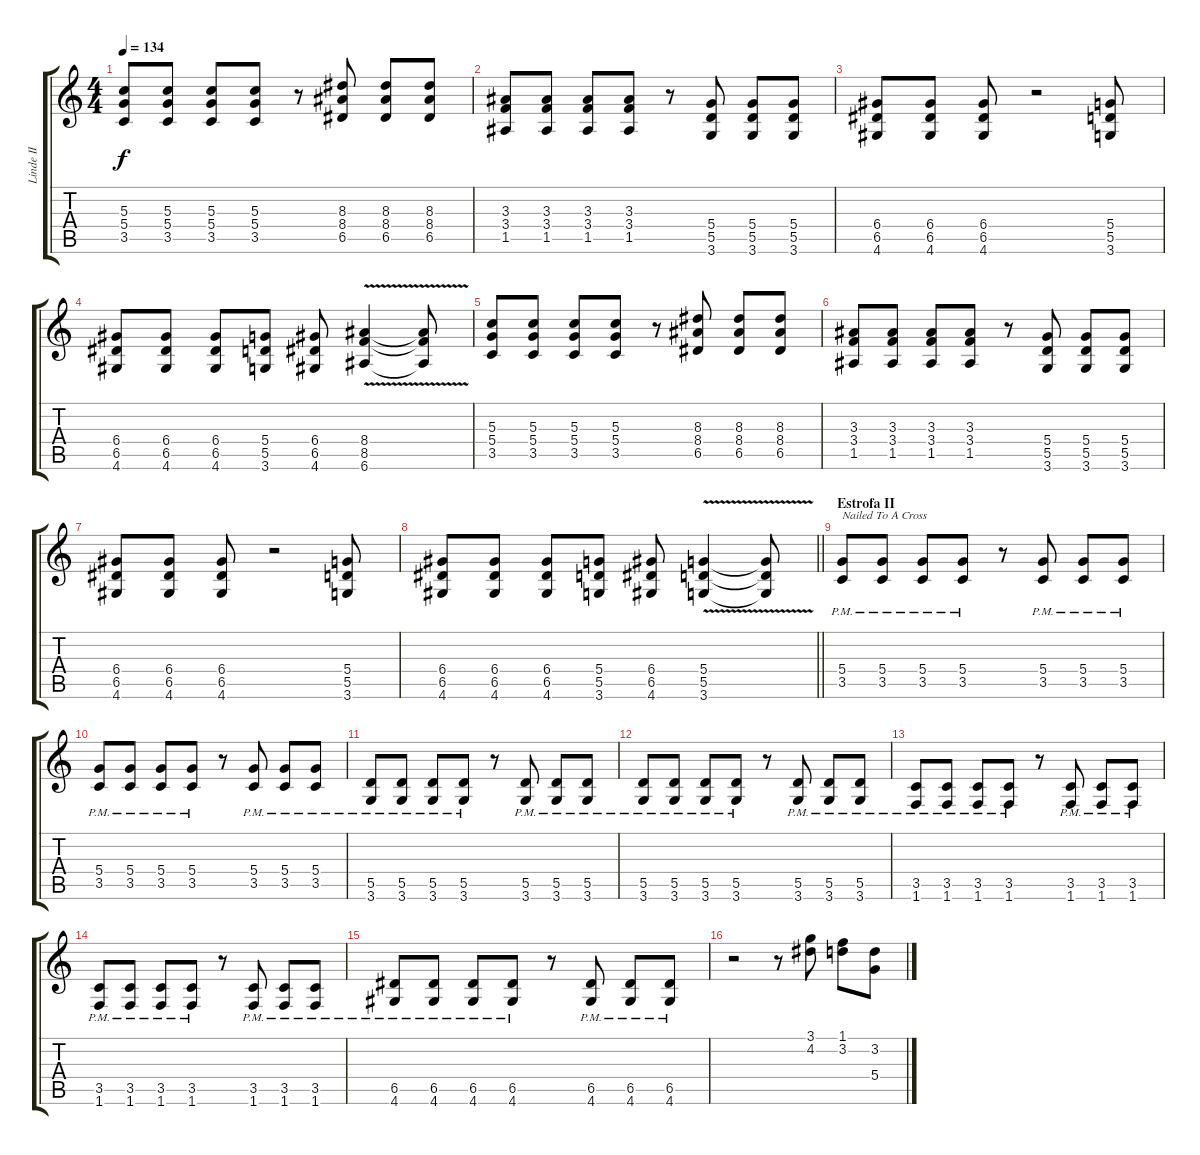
\track ("Linde II" "Linde II") {instrument overdrivenguitar}
\staff {score tabs}
\tuning (E4 B3 G3 D3 A2 E2) {hide}
\ts (4 4)
\tempo 134
\clef g2
\ks c
(5.3 5.4 3.5).8{dy f} (5.3 5.4 3.5).8 (5.3 5.4 3.5).8 (5.3 5.4 3.5).8 r.8 (8.3 8.4 6.5).8 (8.3 8.4 6.5).8 (8.3 8.4 6.5).8 |
(3.3 3.4 1.5).8 (3.3 3.4 1.5).8 (3.3 3.4 1.5).8 (3.3 3.4 1.5).8 r.8 (5.4 5.5 3.6).8 (5.4 5.5 3.6).8 (5.4 5.5 3.6).8 |
(6.4 6.5 4.6).8 (6.4 6.5 4.6).8 (6.4 6.5 4.6).8 r.2 (5.4 5.5 3.6).8 |
(6.4 6.5 4.6).8 (6.4 6.5 4.6).8 (6.4 6.5 4.6).8 (5.4 5.5 3.6).8 (6.4 6.5 4.6).8 (8.4 8.5{v} 6.6).4 (8.4{t} 8.5{t} 6.6{v t}).8 |
(5.3 5.4 3.5).8 (5.3 5.4 3.5).8 (5.3 5.4 3.5).8 (5.3 5.4 3.5).8 r.8 (8.3 8.4 6.5).8 (8.3 8.4 6.5).8 (8.3 8.4 6.5).8 |
(3.3 3.4 1.5).8 (3.3 3.4 1.5).8 (3.3 3.4 1.5).8 (3.3 3.4 1.5).8 r.8 (5.4 5.5 3.6).8 (5.4 5.5 3.6).8 (5.4 5.5 3.6).8 |
(6.4 6.5 4.6).8 (6.4 6.5 4.6).8 (6.4 6.5 4.6).8 r.2 (5.4 5.5 3.6).8 |
\barLineRight lightlight
(6.4 6.5 4.6).8 (6.4 6.5 4.6).8 (6.4 6.5 4.6).8 (5.4 5.5 3.6).8 (6.4 6.5 4.6).8 (5.4 5.5{v} 3.6).4 (5.4{t} 5.5{t} 3.6{v t}).8 |
\section ("" "Estrofa II")
(5.4{pm} 3.5{pm}).8{txt "Nailed To A Cross"} (5.4{pm} 3.5{pm}).8 (5.4{pm} 3.5{pm}).8 (5.4{pm} 3.5{pm}).8 r.8 (5.4{pm} 3.5{pm}).8 (5.4{pm} 3.5{pm}).8 (5.4{pm} 3.5{pm}).8 |
(5.4{pm} 3.5{pm}).8 (5.4{pm} 3.5{pm}).8 (5.4{pm} 3.5{pm}).8 (5.4{pm} 3.5{pm}).8 r.8 (5.4{pm} 3.5{pm}).8 (5.4{pm} 3.5{pm}).8 (5.4{pm} 3.5{pm}).8 |
(5.5{pm} 3.6{pm}).8 (5.5{pm} 3.6{pm}).8 (5.5{pm} 3.6{pm}).8 (5.5{pm} 3.6{pm}).8 r.8 (5.5{pm} 3.6{pm}).8 (5.5{pm} 3.6{pm}).8 (5.5{pm} 3.6{pm}).8 |
(5.5{pm} 3.6{pm}).8 (5.5{pm} 3.6{pm}).8 (5.5{pm} 3.6{pm}).8 (5.5{pm} 3.6{pm}).8 r.8 (5.5{pm} 3.6{pm}).8 (5.5{pm} 3.6{pm}).8 (5.5{pm} 3.6{pm}).8 |
(3.5{pm} 1.6{pm}).8 (3.5{pm} 1.6{pm}).8 (3.5{pm} 1.6{pm}).8 (3.5{pm} 1.6{pm}).8 r.8 (3.5{pm} 1.6{pm}).8 (3.5{pm} 1.6{pm}).8 (3.5{pm} 1.6{pm}).8 |
(3.5{pm} 1.6{pm}).8 (3.5{pm} 1.6{pm}).8 (3.5{pm} 1.6{pm}).8 (3.5{pm} 1.6{pm}).8 r.8 (3.5{pm} 1.6{pm}).8 (3.5{pm} 1.6{pm}).8 (3.5{pm} 1.6{pm}).8 |
(6.5{pm} 4.6{pm}).8 (6.5{pm} 4.6{pm}).8 (6.5{pm} 4.6{pm}).8 (6.5{pm} 4.6{pm}).8 r.8 (6.5{pm} 4.6{pm}).8 (6.5{pm} 4.6{pm}).8 (6.5{pm} 4.6{pm}).8 |
r.2 r.8 (3.1 4.2).8 (1.1 3.2).8 (3.2 5.4).8
